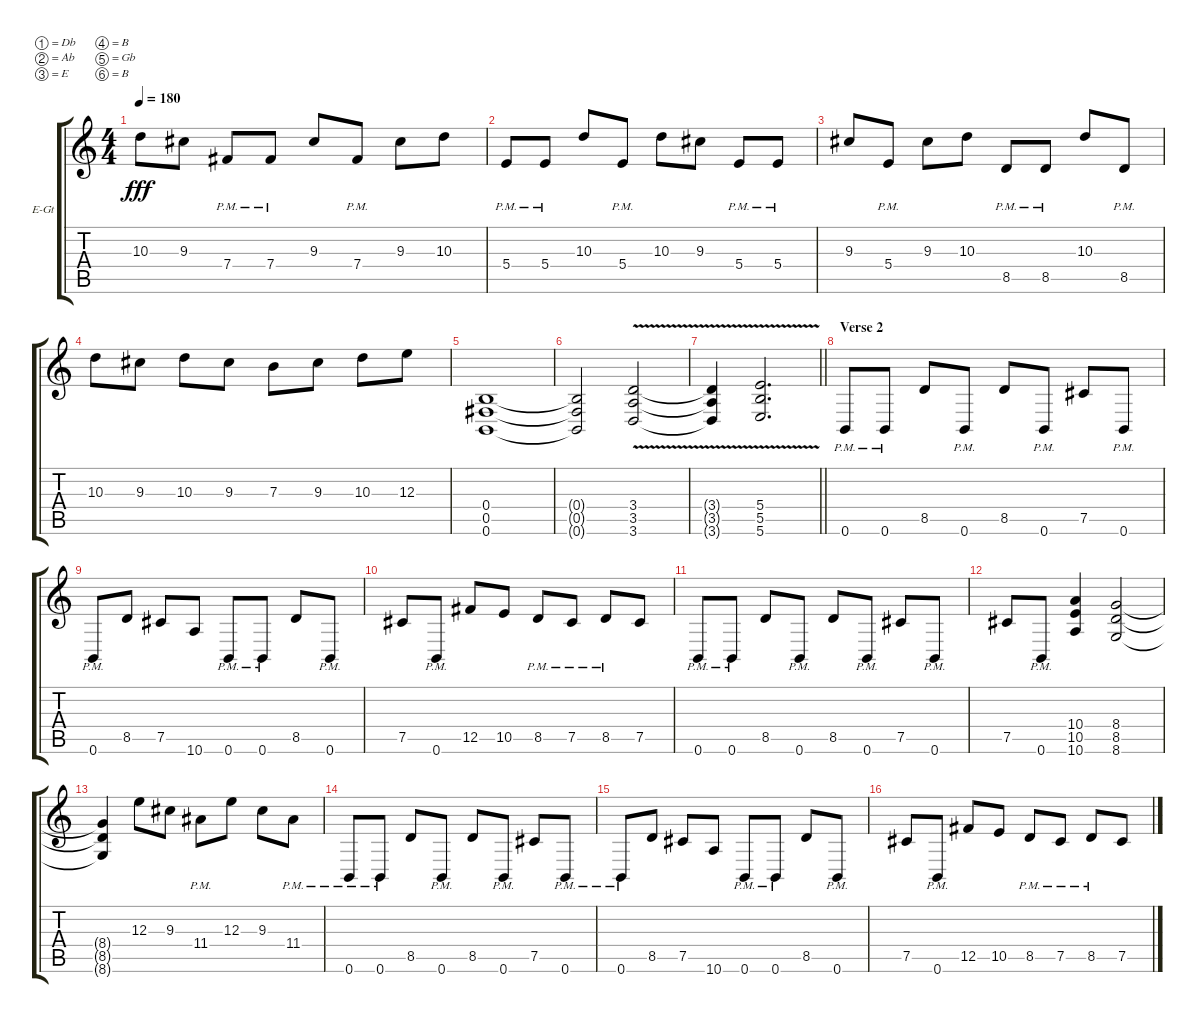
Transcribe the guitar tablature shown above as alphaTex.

\bracketExtendMode groupsimilarinstruments
\firstSystemTrackNameOrientation horizontal
\otherSystemsTrackNameOrientation horizontal
\track ("Guitar #1" "E-Gt") {instrument distortionguitar}
\staff {score tabs}
\tuning (Db4 Ab3 E3 B2 Gb2 B1)
\ts (4 4)
\tempo 180
\clef g2
\ks c
10.3.8{dy fff} 9.3.8 7.4{pm}.8 7.4{pm}.8 9.3.8 7.4{pm}.8 9.3.8 10.3.8 |
5.4{pm}.8 5.4{pm}.8 10.3.8 5.4{pm}.8 10.3.8 9.3.8 5.4{pm}.8 5.4{pm}.8 |
9.3.8 5.4{pm}.8 9.3.8 10.3.8 8.5{pm}.8 8.5{pm}.8 10.3.8 8.5{pm}.8 |
10.3.8 9.3.8 10.3.8 9.3.8 7.3.8 9.3.8 10.3.8 12.3.8 |
(0.4 0.5 0.6).1 |
(0.4{t} 0.5{t} 0.6{t}).2 (3.4 3.5{v} 3.6).2 |
\barLineRight lightlight
(3.4{t} 3.5{v t} 3.6{t}).4 (5.4 5.5{v} 5.6).2{d} |
\section ("" "Verse 2")
0.6{pm}.8 0.6{pm}.8 8.5.8 0.6{pm}.8 8.5.8 0.6{pm}.8 7.5.8 0.6{pm}.8 |
0.6{pm}.8 8.5.8 7.5.8 10.6.8 0.6{pm}.8 0.6{pm}.8 8.5.8 0.6{pm}.8 |
7.5.8 0.6{pm}.8 12.5.8 10.5.8 8.5{pm}.8 7.5{pm}.8 8.5{pm}.8 7.5.8 |
0.6{pm}.8 0.6{pm}.8 8.5.8 0.6{pm}.8 8.5.8 0.6{pm}.8 7.5.8 0.6{pm}.8 |
7.5.8 0.6{pm}.8 (10.4 10.5 10.6).4 (8.4 8.5 8.6).2 |
(8.4{t} 8.5{t} 8.6{t}).4 12.3.8 9.3.8 11.4{pm}.8 12.3.8 9.3.8 11.4{pm}.8 |
0.6{pm}.8 0.6{pm}.8 8.5.8 0.6{pm}.8 8.5.8 0.6{pm}.8 7.5.8 0.6{pm}.8 |
0.6{pm}.8 8.5.8 7.5.8 10.6.8 0.6{pm}.8 0.6{pm}.8 8.5.8 0.6{pm}.8 |
7.5.8 0.6{pm}.8 12.5.8 10.5.8 8.5{pm}.8 7.5{pm}.8 8.5{pm}.8 7.5.8
